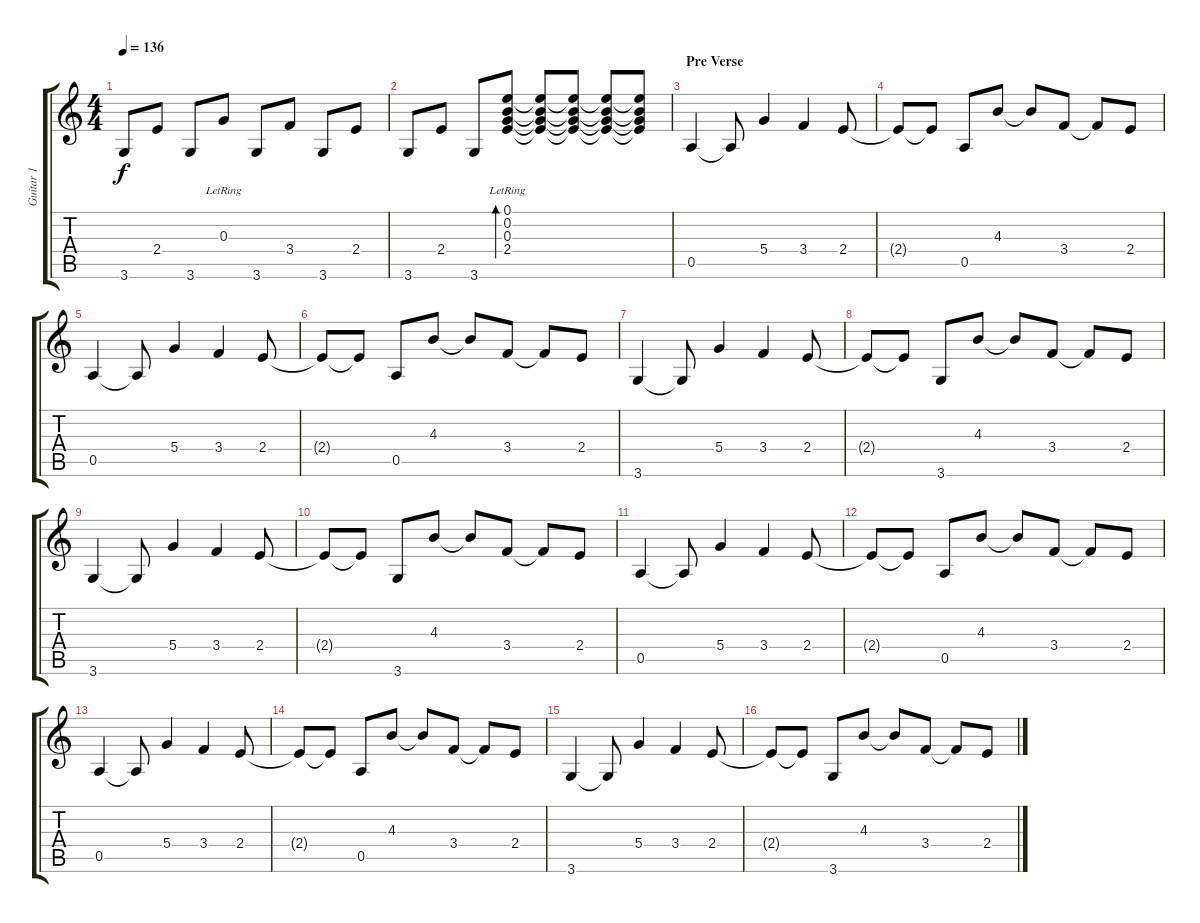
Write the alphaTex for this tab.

\track ("Guitar 1" "Guitar 1") {instrument acousticguitarsteel}
\staff {score tabs}
\tuning (E4 B3 G3 D3 A2 E2) {hide}
\ts (4 4)
\tempo 136
\clef g2
\ks c
3.6.8{dy f} 2.4.8 3.6.8 0.3{lr}.8 3.6.8 3.4.8 3.6.8 2.4.8 |
3.6.8 2.4.8 3.6.8 (0.1{lr} 0.2{lr} 0.3{lr} 2.4{lr}).8{bd 480} (0.1{t} 0.2{t} 0.3{t} 2.4{t}).8 (0.1{t} 0.2{t} 0.3{t} 2.4{t}).8 (0.1{t} 0.2{t} 0.3{t} 2.4{t}).8 (0.1{t} 0.2{t} 0.3{t} 2.4{t}).8 |
\section ("" "Pre Verse")
0.5.4{instrument distortionguitar} 0.5{t}.8 5.4.4 3.4.4 2.4.8 |
2.4{t}.8 2.4{t}.8 0.5.8 4.3.8 4.3{t}.8 3.4.8 3.4{t}.8 2.4.8 |
0.5.4 0.5{t}.8 5.4.4 3.4.4 2.4.8 |
2.4{t}.8 2.4{t}.8 0.5.8 4.3.8 4.3{t}.8 3.4.8 3.4{t}.8 2.4.8 |
3.6.4 3.6{t}.8 5.4.4 3.4.4 2.4.8 |
2.4{t}.8 2.4{t}.8 3.6.8 4.3.8 4.3{t}.8 3.4.8 3.4{t}.8 2.4.8 |
3.6.4 3.6{t}.8 5.4.4 3.4.4 2.4.8 |
2.4{t}.8 2.4{t}.8 3.6.8 4.3.8 4.3{t}.8 3.4.8 3.4{t}.8 2.4.8 |
0.5.4{instrument distortionguitar} 0.5{t}.8 5.4.4 3.4.4 2.4.8 |
2.4{t}.8 2.4{t}.8 0.5.8 4.3.8 4.3{t}.8 3.4.8 3.4{t}.8 2.4.8 |
0.5.4 0.5{t}.8 5.4.4 3.4.4 2.4.8 |
2.4{t}.8 2.4{t}.8 0.5.8 4.3.8 4.3{t}.8 3.4.8 3.4{t}.8 2.4.8 |
3.6.4 3.6{t}.8 5.4.4 3.4.4 2.4.8 |
2.4{t}.8 2.4{t}.8 3.6.8 4.3.8 4.3{t}.8 3.4.8 3.4{t}.8 2.4.8
